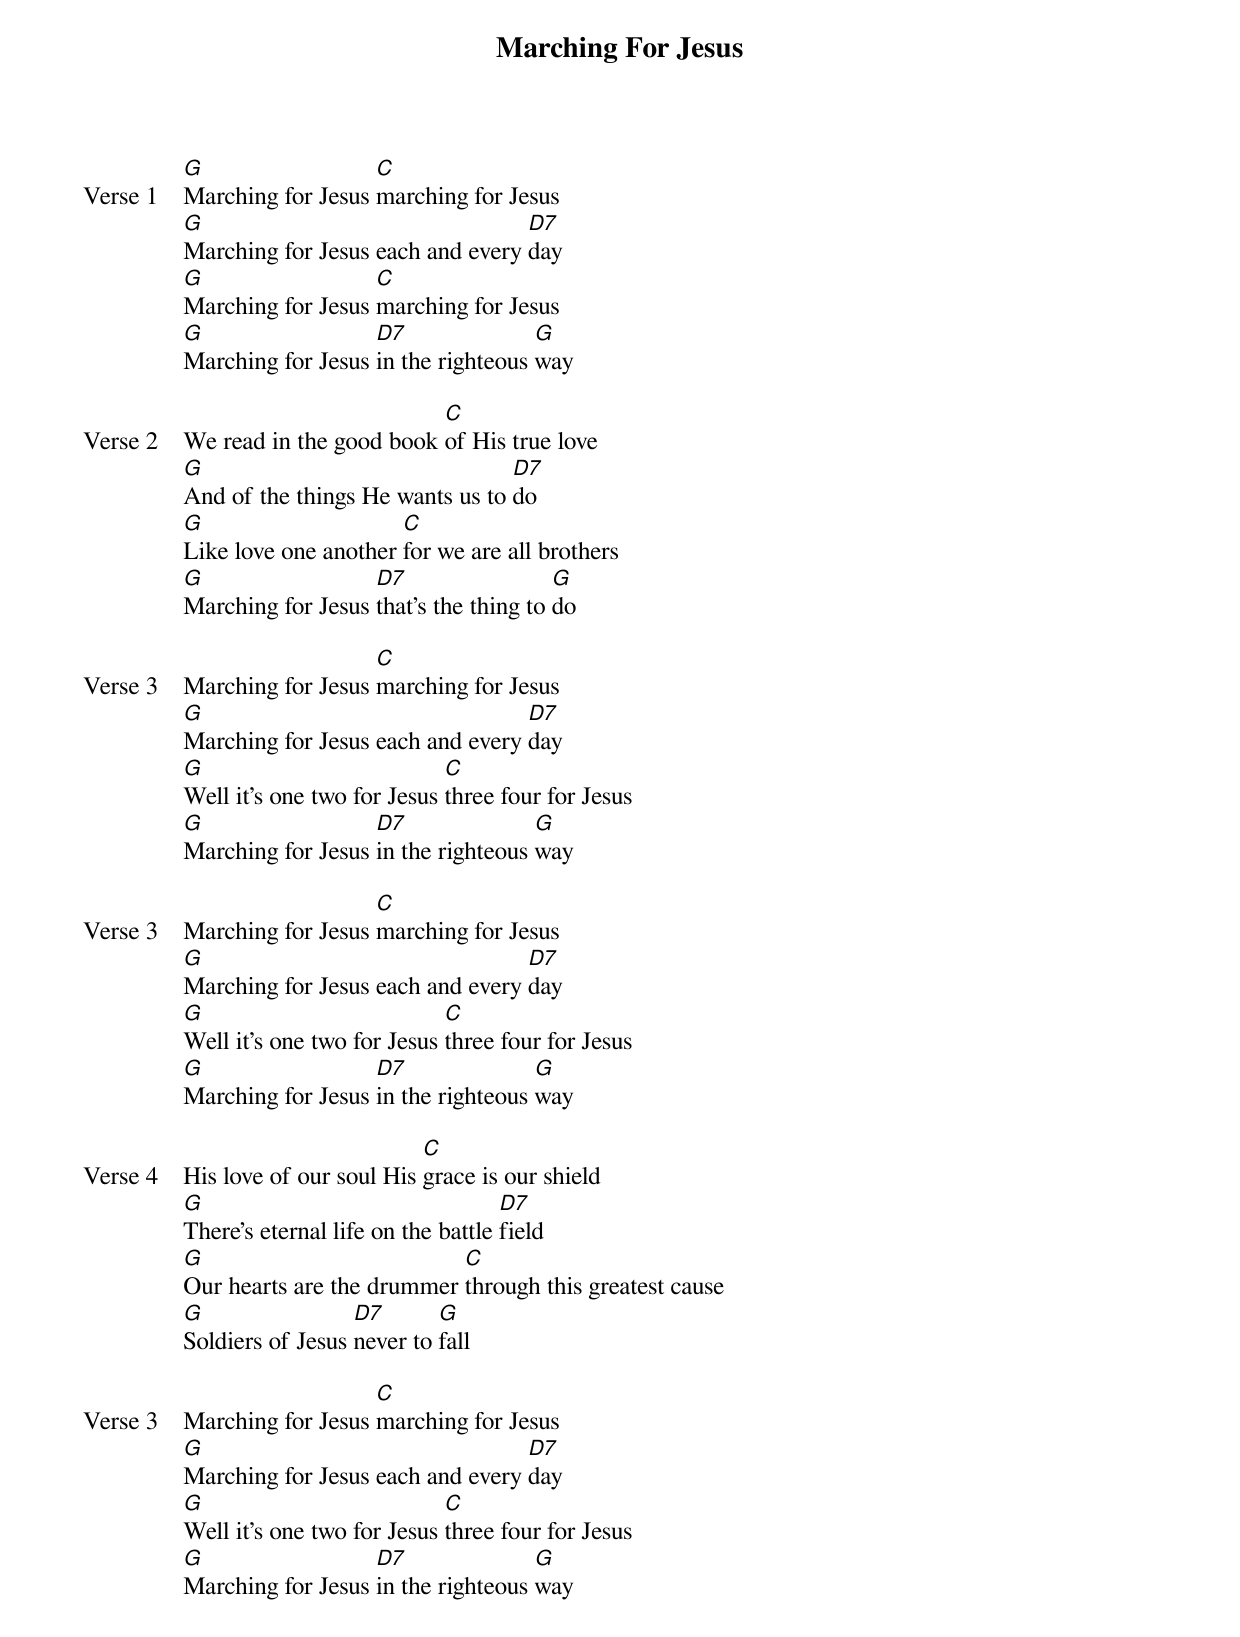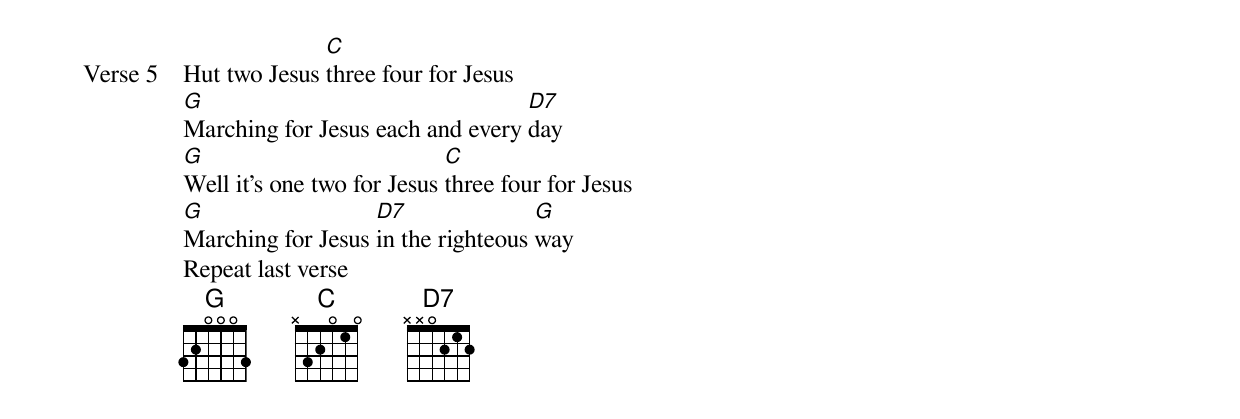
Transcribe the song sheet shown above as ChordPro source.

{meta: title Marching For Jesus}
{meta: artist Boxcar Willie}
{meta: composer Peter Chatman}
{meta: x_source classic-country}
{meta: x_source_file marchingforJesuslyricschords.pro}
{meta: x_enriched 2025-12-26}

{start_of_verse: Verse 1}
[G]Marching for Jesus [C]marching for Jesus
[G]Marching for Jesus each and every [D7]day
[G]Marching for Jesus [C]marching for Jesus
[G]Marching for Jesus [D7]in the righteous [G]way
{end_of_verse}

{start_of_verse: Verse 2}
We read in the good book [C]of His true love
[G]And of the things He wants us to [D7]do
[G]Like love one another [C]for we are all brothers
[G]Marching for Jesus [D7]that’s the thing to [G]do
{end_of_verse}

{start_of_verse: Verse 3}
Marching for Jesus [C]marching for Jesus
[G]Marching for Jesus each and every [D7]day
[G]Well it’s one two for Jesus [C]three four for Jesus
[G]Marching for Jesus [D7]in the righteous [G]way
{end_of_verse}

{start_of_verse: Verse 3}
Marching for Jesus [C]marching for Jesus
[G]Marching for Jesus each and every [D7]day
[G]Well it’s one two for Jesus [C]three four for Jesus
[G]Marching for Jesus [D7]in the righteous [G]way
{end_of_verse}

{start_of_verse: Verse 4}
His love of our soul His [C]grace is our shield
[G]There’s eternal life on the battle [D7]field
[G]Our hearts are the drummer [C]through this greatest cause
[G]Soldiers of Jesus [D7]never to [G]fall
{end_of_verse}

{start_of_verse: Verse 3}
Marching for Jesus [C]marching for Jesus
[G]Marching for Jesus each and every [D7]day
[G]Well it’s one two for Jesus [C]three four for Jesus
[G]Marching for Jesus [D7]in the righteous [G]way
{end_of_verse}

{start_of_verse: Verse 5}
Hut two Jesus [C]three four for Jesus
[G]Marching for Jesus each and every [D7]day
[G]Well it’s one two for Jesus [C]three four for Jesus
[G]Marching for Jesus [D7]in the righteous [G]way
Repeat last verse
{end_of_verse}
